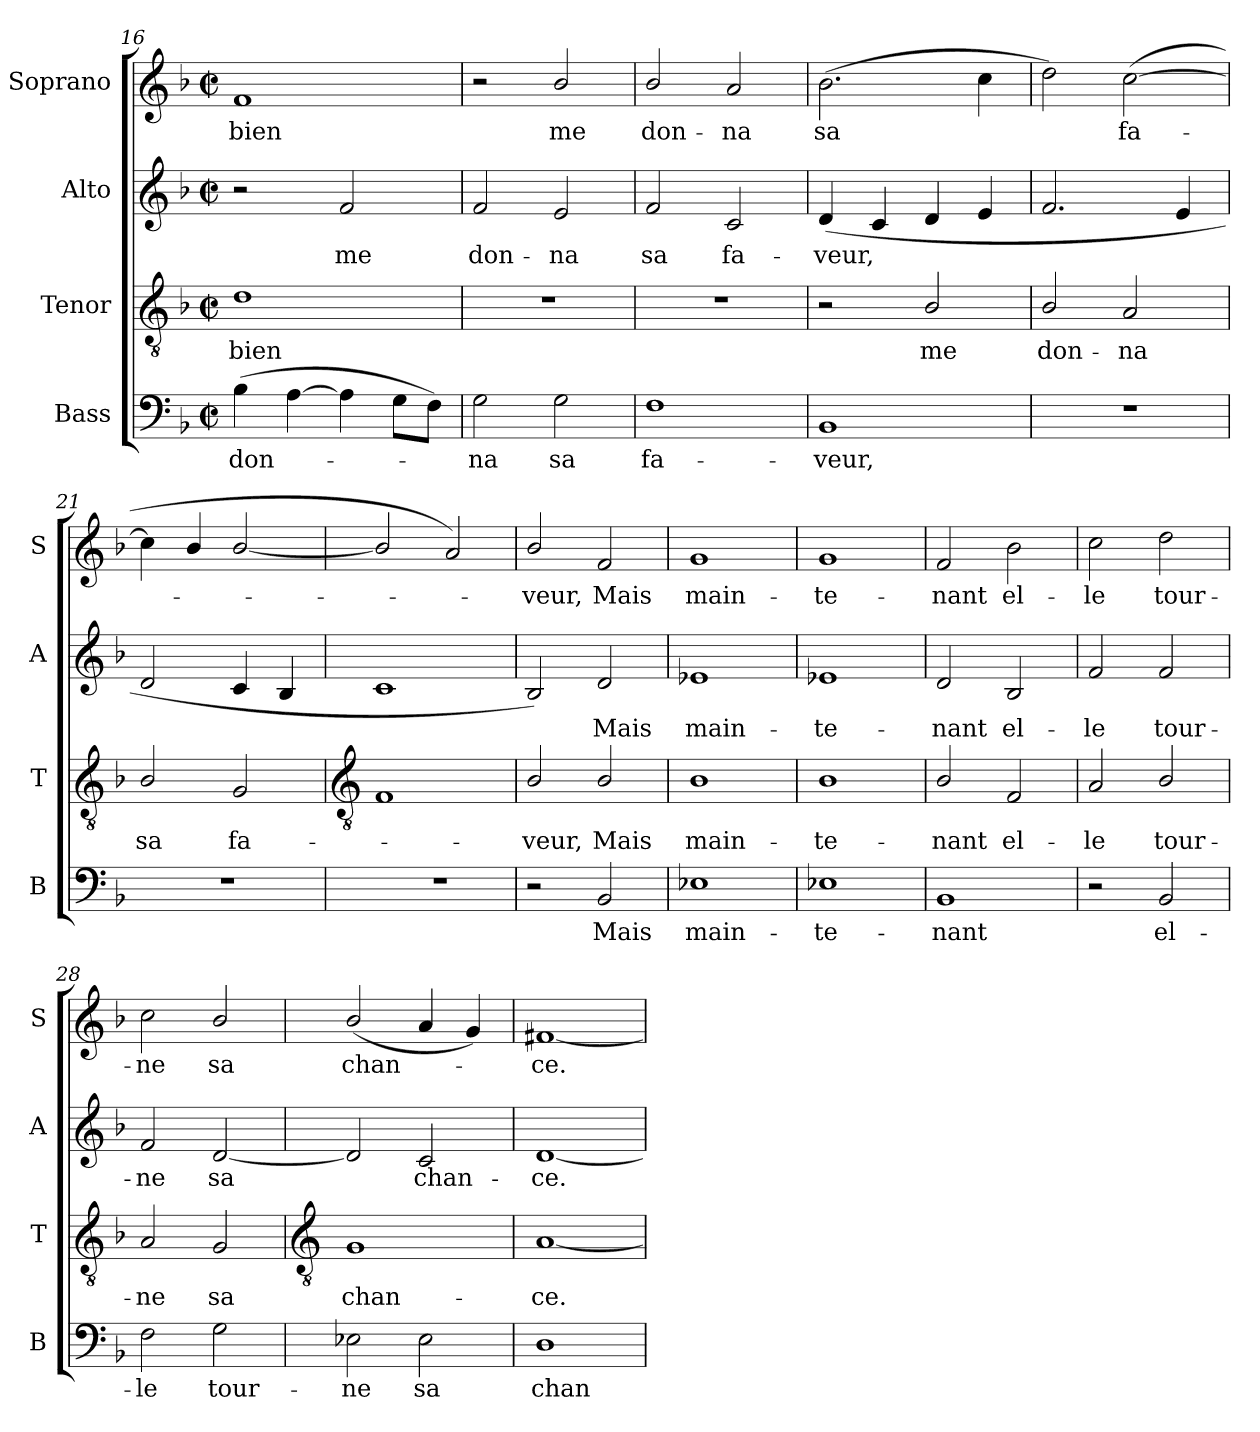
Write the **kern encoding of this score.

**kern	**text	**kern	**text	**kern	**text	**kern	**text
*part4	*part4	*part3	*part3	*part2	*part2	*part1	*part1
*staff4	*staff4	*staff3	*staff3	*staff2	*staff2	*staff1	*staff1
*I"Bass	*	*I"Tenor	*	*I"Alto	*	*I"Soprano	*
*I'B	*	*I'T	*	*I'A	*	*I'S	*
*clefF4	*	*clefGv2	*	*clefG2	*	*clefG2	*
*k[b-]	*	*k[b-]	*	*k[b-]	*	*k[b-]	*
*F:	*	*F:	*	*F:	*	*F:	*
*M2/2	*	*M2/2	*	*M2/2	*	*M2/2	*
*met(c|)	*	*met(c|)	*	*met(c|)	*	*met(c|)	*
=16	=16	=16	=16	=16	=16	=16	=16
!	!LO:LY:b	!	!LO:LY:b	!	!	!	!LO:LY:b
(>4B-	don-	1d	bien	2r	.	1f	bien
[4A	.	.	.	.	.	.	.
!	!	!	!	!	!LO:LY:b	!	!
4A]	.	.	.	2f	me	.	.
8GL	.	.	.	.	.	.	.
8FJ)	.	.	.	.	.	.	.
=17	=17	=17	=17	=17	=17	=17	=17
!	!LO:LY:b	!	!	!	!LO:LY:b	!	!
2G	na	1r	.	2f	don-	2r	.
!	!LO:LY:b	!	!	!	!LO:LY:b	!	!LO:LY:b
2G	sa	.	.	2e	-na	2b-/	me
=18	=18	=18	=18	=18	=18	=18	=18
!	!LO:LY:b	!	!	!	!LO:LY:b	!	!LO:LY:b
1F	fa-	1r	.	2f	sa	2b-/	don-
!	!	!	!	!	!LO:LY:b	!	!LO:LY:b
.	.	.	.	2c	fa-	2a	-na
=19	=19	=19	=19	=19	=19	=19	=19
!	!LO:LY:b	!	!	!	!LO:LY:b	!	!LO:LY:b
1BB-	-veur,	2r	.	(<4d	-veur,	(>2.b-	sa
.	.	.	.	4c	.	.	.
!	!	!	!LO:LY:b	!	!	!	!
.	.	2B-/	me	4d	.	.	.
.	.	.	.	4e	.	4cc	.
=20	=20	=20	=20	=20	=20	=20	=20
!	!	!	!LO:LY:b	!	!	!	!
1r	.	2B-/	don-	2.f	.	2dd)	.
!	!	!	!LO:LY:b	!	!	!	!LO:LY:b
.	.	2A	-na	.	.	(<[2cc	fa-
.	.	.	.	4e	.	.	.
=21	=21	=21	=21	=21	=21	=21	=21
!	!	!	!LO:LY:b	!	!	!	!
1r	.	2B-/	sa	2d	.	4cc]	.
.	.	.	.	.	.	4b-/	.
!	!	!	!LO:LY:b	!	!	!	!
.	.	2G	fa-	4c	.	[2b-/	.
.	.	.	.	4B-	.	.	.
!!LO:LB:g=z
=22	=22	=22	=22	=22	=22	=22	=22
*	*	*clefGv2	*	*	*	*	*
1r	.	1F	.	1c	.	2b-/]	.
.	.	.	.	.	.	2a)	.
=23	=23	=23	=23	=23	=23	=23	=23
!	!	!	!LO:LY:b	!	!	!	!LO:LY:b
2r	.	2B-/	veur,	2B-)	.	2b-/	veur,
!	!LO:LY:b	!	!LO:LY:b	!	!LO:LY:b	!	!LO:LY:b
2BB-	Mais	2B-/	Mais	2d	Mais	2f	Mais
=24	=24	=24	=24	=24	=24	=24	=24
!	!LO:LY:b	!	!LO:LY:b	!	!LO:LY:b	!	!LO:LY:b
1E-X	main-	1B-	main-	1e-X	main-	1g	main-
=25	=25	=25	=25	=25	=25	=25	=25
!	!LO:LY:b	!	!LO:LY:b	!	!LO:LY:b	!	!LO:LY:b
1E-X	-te-	1B-	-te-	1e-X	-te-	1g	-te-
=26	=26	=26	=26	=26	=26	=26	=26
!	!LO:LY:b	!	!LO:LY:b	!	!LO:LY:b	!	!LO:LY:b
1BB-	-nant	2B-/	-nant	2d	-nant	2f	-nant
!	!	!	!LO:LY:b	!	!LO:LY:b	!	!LO:LY:b
.	.	2F	el-	2B-	el-	2b-	el-
=27	=27	=27	=27	=27	=27	=27	=27
!	!	!	!LO:LY:b	!	!LO:LY:b	!	!LO:LY:b
2r	.	2A	-le	2f	-le	2cc	-le
!	!LO:LY:b	!	!LO:LY:b	!	!LO:LY:b	!	!LO:LY:b
2BB-	el-	2B-/	tour-	2f	tour-	2dd	tour-
=28	=28	=28	=28	=28	=28	=28	=28
!	!LO:LY:b	!	!LO:LY:b	!	!LO:LY:b	!	!LO:LY:b
2F	-le	2A	-ne	2f	-ne	2cc	-ne
!	!LO:LY:b	!	!LO:LY:b	!	!LO:LY:b	!	!LO:LY:b
2G	tour-	2G	sa	[2d	sa	2b-/	sa
!!LO:LB:g=z
=29	=29	=29	=29	=29	=29	=29	=29
*	*	*clefGv2	*	*	*	*	*
!	!LO:LY:b	!	!LO:LY:b	!	!	!	!LO:LY:b
2E-X	-ne	1G	chan-	2d]	.	(<2b-/	chan-
!	!LO:LY:b	!	!	!	!LO:LY:b	!	!
2E-	sa	.	.	2c	chan-	4a	.
.	.	.	.	.	.	4g)	.
=30	=30	=30	=30	=30	=30	=30	=30
!	!LO:LY:b	!	!LO:LY:b	!	!LO:LY:b	!	!LO:LY:b
1D	chan-	[1A	-ce.	[1d	-ce.	[1f#X	ce.
=	=	=	=	=	=	=	=
*-	*-	*-	*-	*-	*-	*-	*-
